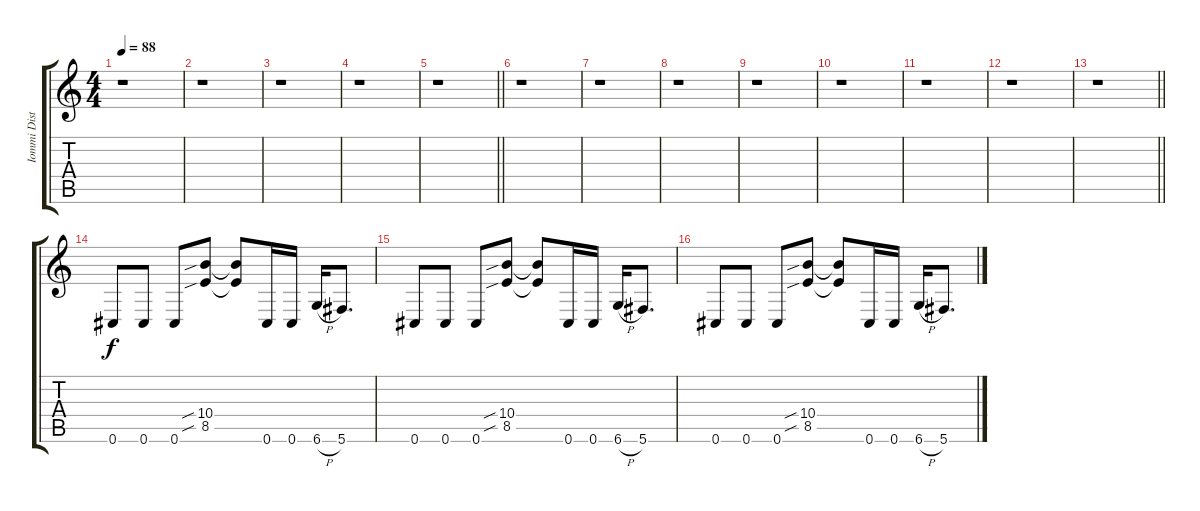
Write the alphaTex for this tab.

\track ("Iommi Distortion" "Iommi Dist") {instrument distortionguitar}
\staff {score tabs}
\tuning (Eb4 Bb3 Gb3 Db3 Ab2 Db2) {hide}
\ts (4 4)
\tempo 88
\clef g2
\ks c
r.1{dy f instrument distortionguitar} |
r.1 |
r.1 |
r.1 |
\barLineRight lightlight
r.1 |
r.1 |
r.1 |
r.1 |
r.1 |
r.1 |
r.1 |
r.1 |
\barLineRight lightlight
r.1 |
0.6.8 0.6.8 0.6.8 (10.4{sib} 8.5{sib}).8 (10.4{t} 8.5{t}).8 0.6.16 0.6.16 6.6{h}.16 5.6.8{d} |
0.6.8 0.6.8 0.6.8 (10.4{sib} 8.5{sib}).8 (10.4{t} 8.5{t}).8 0.6.16 0.6.16 6.6{h}.16 5.6.8{d} |
0.6.8 0.6.8 0.6.8 (10.4{sib} 8.5{sib}).8 (10.4{t} 8.5{t}).8 0.6.16 0.6.16 6.6{h}.16 5.6.8{d}
